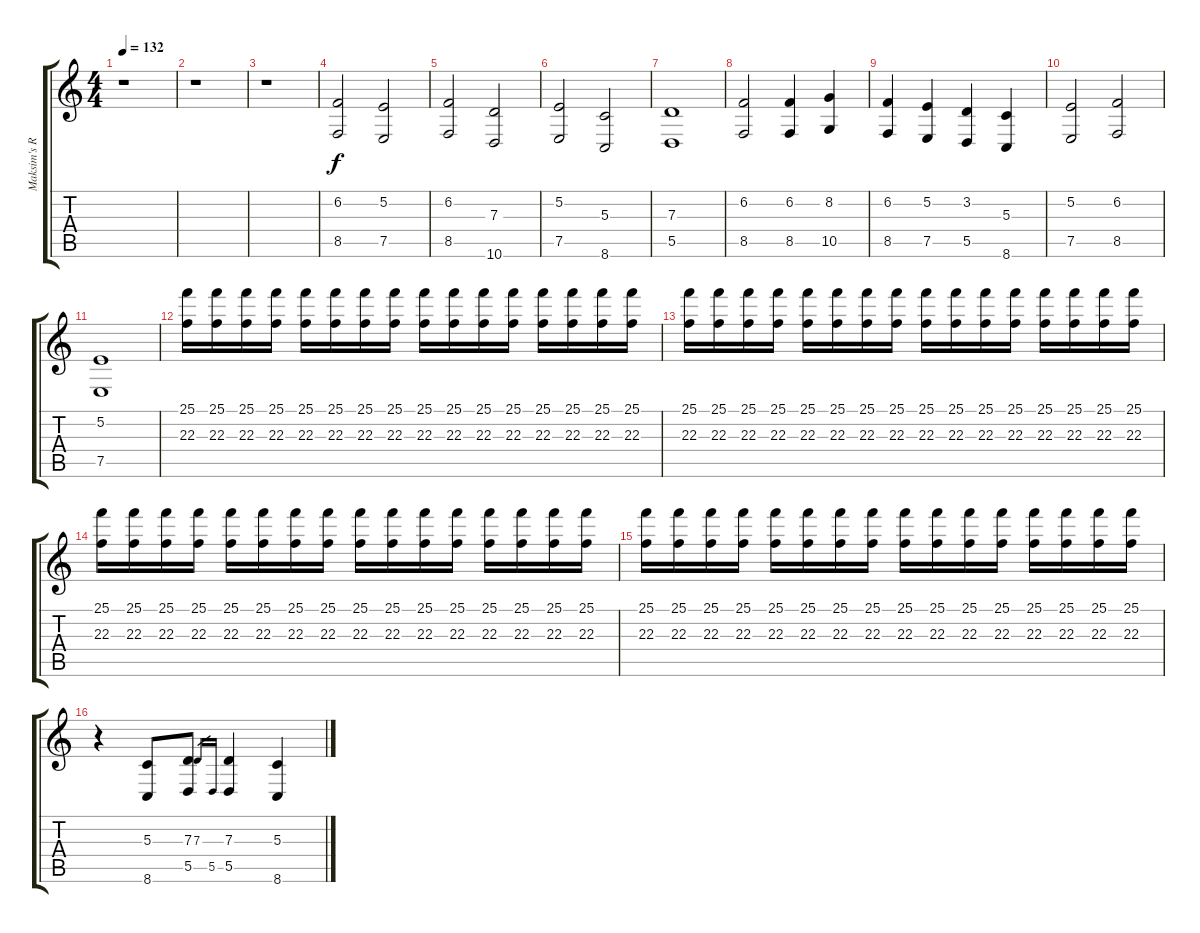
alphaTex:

\track ("Maksim's Right Hand" "Maksim's R") {instrument acousticgrandpiano}
\staff {score tabs}
\tuning (E4 B3 G3 D3 A2 E2) {hide}
\ts (4 4)
\tempo 132
\clef g2
\ks c
r.1{dy f instrument acousticgrandpiano} |
r.1 |
r.1 |
(6.2 8.5).2 (5.2 7.5).2 |
(6.2 8.5).2 (7.3 10.6).2 |
(5.2 7.5).2 (5.3 8.6).2 |
(7.3 5.5).1 |
(6.2 8.5).2 (6.2 8.5).4 (8.2 10.5).4 |
(6.2 8.5).4 (5.2 7.5).4 (3.2 5.5).4 (5.3 8.6).4 |
(5.2 7.5).2 (6.2 8.5).2 |
(5.2 7.5).1 |
(25.1 22.3).16{volume 13} (25.1 22.3).16 (25.1 22.3).16 (25.1 22.3).16 (25.1 22.3).16 (25.1 22.3).16 (25.1 22.3).16 (25.1 22.3).16 (25.1 22.3).16 (25.1 22.3).16 (25.1 22.3).16 (25.1 22.3).16 (25.1 22.3).16 (25.1 22.3).16 (25.1 22.3).16 (25.1 22.3).16 |
(25.1 22.3).16 (25.1 22.3).16 (25.1 22.3).16 (25.1 22.3).16 (25.1 22.3).16 (25.1 22.3).16 (25.1 22.3).16 (25.1 22.3).16 (25.1 22.3).16 (25.1 22.3).16 (25.1 22.3).16 (25.1 22.3).16 (25.1 22.3).16 (25.1 22.3).16 (25.1 22.3).16 (25.1 22.3).16 |
(25.1 22.3).16 (25.1 22.3).16 (25.1 22.3).16 (25.1 22.3).16 (25.1 22.3).16 (25.1 22.3).16 (25.1 22.3).16 (25.1 22.3).16 (25.1 22.3).16 (25.1 22.3).16 (25.1 22.3).16 (25.1 22.3).16 (25.1 22.3).16 (25.1 22.3).16 (25.1 22.3).16 (25.1 22.3).16 |
(25.1 22.3).16 (25.1 22.3).16 (25.1 22.3).16 (25.1 22.3).16 (25.1 22.3).16 (25.1 22.3).16 (25.1 22.3).16 (25.1 22.3).16 (25.1 22.3).16 (25.1 22.3).16 (25.1 22.3).16 (25.1 22.3).16 (25.1 22.3).16 (25.1 22.3).16 (25.1 22.3).16 (25.1 22.3).16 |
r.4{volume 11} (5.3 8.6).8 (7.3 5.5).8 7.3.16{gr} 5.5.16{gr} (7.3 5.5).4 (5.3 8.6).4
